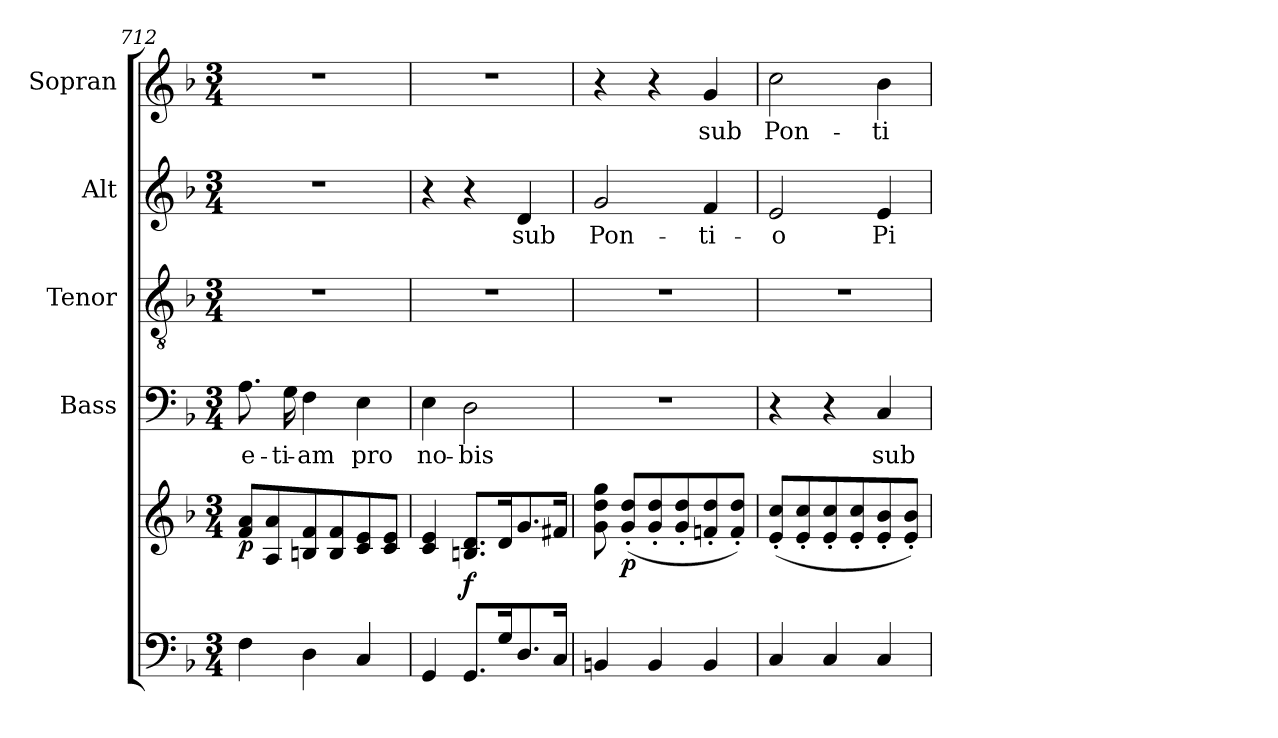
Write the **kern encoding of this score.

**kern	**kern	**dynam	**kern	**text	**kern	**kern	**text	**kern	**text
*part5	*part5	*part5	*part4	*part4	*part3	*part2	*part2	*part1	*part1
*staff6	*staff5	*staff5/6	*staff4	*staff4	*staff3	*staff2	*staff2	*staff1	*staff1
*	*	*	*I"Bass	*	*I"Tenor	*I"Alt	*	*I"Sopran	*
*	*	*	*I'B.	*	*I'T.	*I'A.	*	*I'S.	*
*clefF4	*clefG2	*	*clefF4	*	*clefGv2	*clefG2	*	*clefG2	*
*k[b-]	*k[b-]	*	*k[b-]	*	*k[b-]	*k[b-]	*	*k[b-]	*
*F:	*F:	*	*F:	*	*F:	*F:	*	*F:	*
*M3/4	*M3/4	*	*M3/4	*	*M3/4	*M3/4	*	*M3/4	*
=712	=712	=712	=712	=712	=712	=712	=712	=712	=712
!	!	!LO:DY:b	!	!LO:LY:b	!	!	!	!	!
4F\	8f/ 8a/L	p	8.A\	e-	2.r	2.r	.	2.r	.
.	8A/ 8a/	.	.	.	.	.	.	.	.
!	!	!	!	!LO:LY:b	!	!	!	!	!
.	.	.	16G\	-ti-	.	.	.	.	.
!	!	!	!	!LO:LY:b	!	!	!	!	!
4D\	8Bn/ 8f/	.	4F\	-am	.	.	.	.	.
.	8B/ 8f/	.	.	.	.	.	.	.	.
!	!	!	!	!LO:LY:b	!	!	!	!	!
4C/	8c/ 8e/	.	4E\	pro	.	.	.	.	.
.	8c/ 8e/J	.	.	.	.	.	.	.	.
=713	=713	=713	=713	=713	=713	=713	=713	=713	=713
!	!	!	!	!LO:LY:b	!	!	!	!	!
4GG/	4c/ 4e/	.	4E\	no-	2.r	4r	.	2.r	.
!	!	!LO:DY:b	!	!LO:LY:b	!	!	!	!	!
8.GG/L	8.Bn/ 8.d/L	f	2D\	-bis	.	4r	.	.	.
16G/k	16d/k	.	.	.	.	.	.	.	.
!	!	!	!	!	!	!	!LO:LY:b	!	!
8.D/	8.g/	.	.	.	.	4d/	sub	.	.
16C/Jk	16f#X/Jk	.	.	.	.	.	.	.	.
=714	=714	=714	=714	=714	=714	=714	=714	=714	=714
!	!	!	!	!	!	!	!LO:LY:b	!	!
4BBn/	8g\ 8dd\ 8gg\	.	2.r	.	2.r	2g/	Pon-	4r	.
!	!	!LO:DY:b	!	!	!	!	!	!	!
.	(<8g/'< 8dd/'<L	p	.	.	.	.	.	.	.
4BB/	8g/'< 8dd/'<	.	.	.	.	.	.	4r	.
.	8g/'< 8dd/'<	.	.	.	.	.	.	.	.
!	!	!	!	!	!	!	!LO:LY:b	!	!LO:LY:b
4BB/	8fn/'< 8dd/'<	.	.	.	.	4f/	-ti-	4g/	sub
.	8f/'< 8dd/'<J)	.	.	.	.	.	.	.	.
=715	=715	=715	=715	=715	=715	=715	=715	=715	=715
!	!	!	!	!	!	!	!LO:LY:b	!	!LO:LY:b
4C/	(<8e/'< 8cc/'<L	.	4r	.	2.r	2e/	-o	2cc\	Pon-
.	8e/'< 8cc/'<	.	.	.	.	.	.	.	.
4C/	8e/'< 8cc/'<	.	4r	.	.	.	.	.	.
.	8e/'< 8cc/'<	.	.	.	.	.	.	.	.
!	!	!	!	!LO:LY:b	!	!	!LO:LY:b	!	!LO:LY:b
4C/	8e/'< 8b-/'<	.	4C/	sub	.	4e/	Pi-	4b-\	-ti-
.	8e/'< 8b-/'<J)	.	.	.	.	.	.	.	.
=	=	=	=	=	=	=	=	=	=
*-	*-	*-	*-	*-	*-	*-	*-	*-	*-
